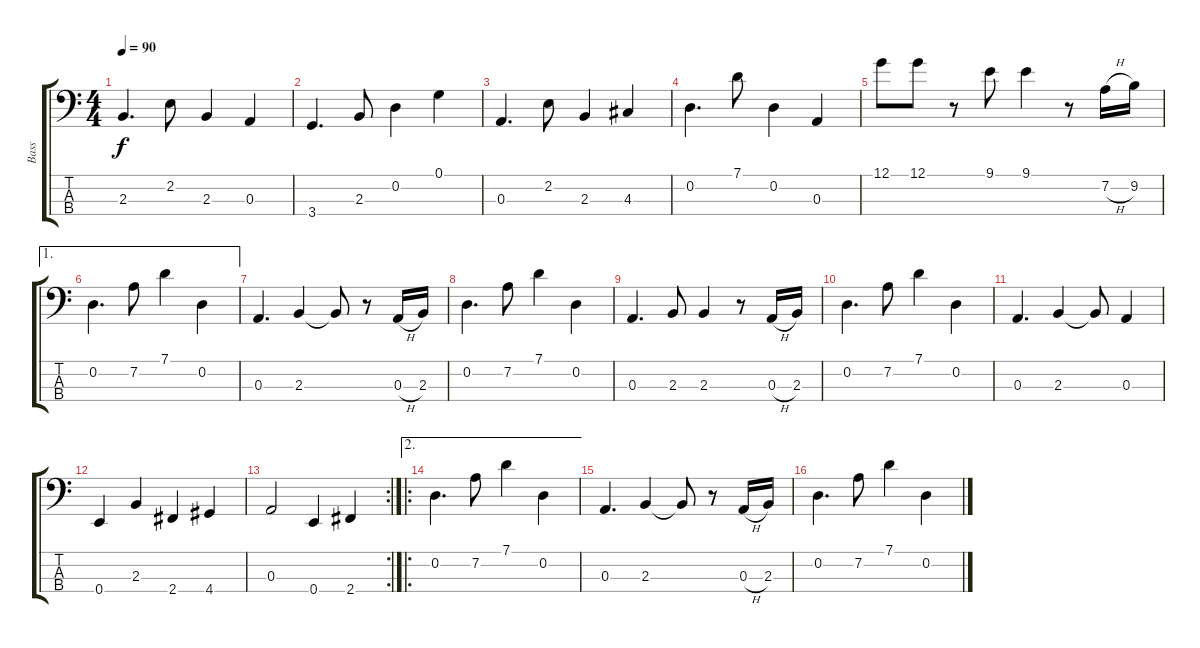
\track ("Bass" "Bass") {instrument electricbassfinger}
\staff {score tabs}
\tuning (G2 D2 A1 E1) {hide}
\ts (4 4)
\tempo 90
\clef f4
\ks c
2.3.4{d dy f} 2.2.8 2.3.4 0.3.4 |
3.4.4{d} 2.3.8 0.2.4 0.1.4 |
0.3.4{d} 2.2.8 2.3.4 4.3.4 |
0.2.4{d} 7.1.8 0.2.4 0.3.4 |
12.1.8 12.1.8 r.8 9.1.8 9.1.4 r.8 7.2{h}.16 9.2.16 |
\ae 1
0.2.4{d} 7.2.8 7.1.4 0.2.4 |
0.3.4{d} 2.3.4 2.3{t}.8 r.8 0.3{h}.16 2.3.16 |
0.2.4{d} 7.2.8 7.1.4 0.2.4 |
0.3.4{d} 2.3.8 2.3.4 r.8 0.3{h}.16 2.3.16 |
0.2.4{d} 7.2.8 7.1.4 0.2.4 |
0.3.4{d} 2.3.4 2.3{t}.8 0.3.4 |
0.4.4 2.3.4 2.4.4 4.4.4 |
\rc 2
0.3.2 0.4.4 2.4.4 |
\ae 2
\ro
0.2.4{d} 7.2.8 7.1.4 0.2.4 |
0.3.4{d} 2.3.4 2.3{t}.8 r.8 0.3{h}.16 2.3.16 |
0.2.4{d} 7.2.8 7.1.4 0.2.4
